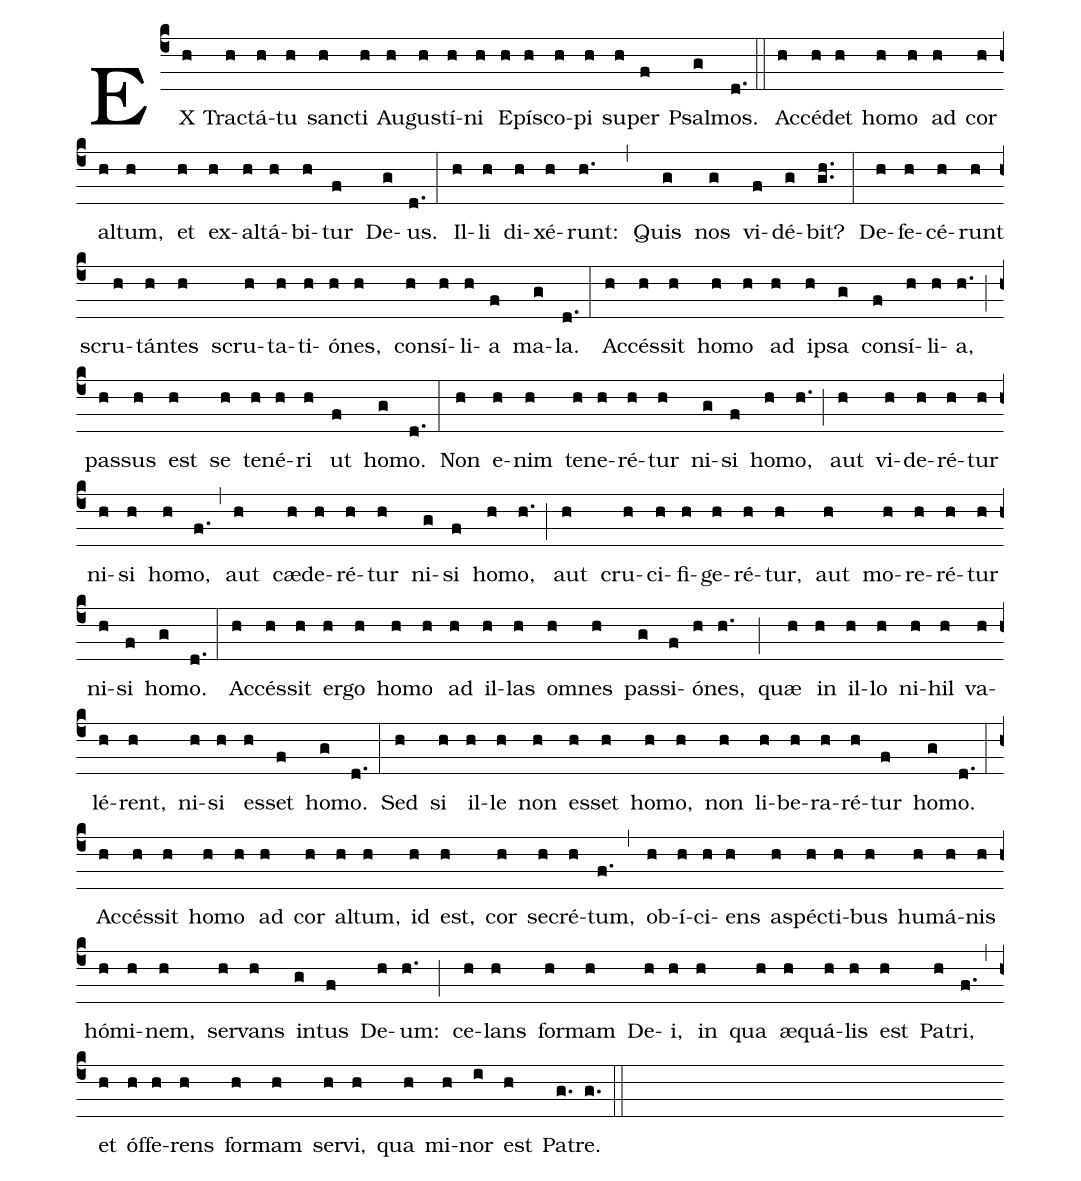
%%
(c4) EX(h) Trac(h)tá(h)tu(h) sanc(h)ti(h) Au(h)gus(h)tí(h)ni(h) E(h)pís(h)co(h)pi(h) su(h)per(f) Psal(g)mos.(d.) (::)
Ac(h)cé(h)det(h) ho(h)mo(h) ad(h) cor(h) al(h)tum,(h) et(h) ex(h)al(h)tá(h)bi(h)tur(f) De(g)us.(d.) (:)
Il(h)li(h) di(h)xé(h)runt:(h.) (,)
Quis(g) nos(g) vi(f)dé(g)bit?(gh..) (:)
De(h)fe(h)cé(h)runt(h) scru(h)tán(h)tes(h) scru(h)ta(h)ti(h)ó(h)nes,(h) con(h)sí(h)li(h)a(f) ma(g)la.(d.) (:)
Ac(h)cés(h)sit(h) ho(h)mo(h) ad(h) ip(h)sa(g) con(f)sí(h)li(h)a,(h.) (;)
pas(h)sus(h) est(h) se(h) te(h)né(h)ri(h) ut(f) ho(g)mo.(d.) (:)
Non(h) e(h)nim(h) te(h)ne(h)ré(h)tur(h) ni(g)si(f) ho(h)mo,(h.) (;)
aut(h) vi(h)de(h)ré(h)tur(h) ni(h)si(h) ho(h)mo,(f.) (,)
aut(h) cæ(h)de(h)ré(h)tur(h) ni(g)si(f) ho(h)mo,(h.) (;)
aut(h) cru(h)ci(h)fi(h)ge(h)ré(h)tur,(h) aut(h) mo(h)re(h)ré(h)tur(h) ni(h)si(f) ho(g)mo.(d.) (:)
Ac(h)cés(h)sit(h) er(h)go(h) ho(h)mo(h) ad(h) il(h)las(h) om(h)nes(h) pas(g)si(f)ó(h)nes,(h.) (;)
quæ(h) in(h) il(h)lo(h) ni(h)hil(h) va(h)lé(h)rent,(h) ni(h)si(h) es(h)set(f) ho(g)mo.(d.) (:)
Sed(h) si(h) il(h)le(h) non(h) es(h)set(h) ho(h)mo,(h) non(h) li(h)be(h)ra(h)ré(h)tur(f) ho(g)mo.(d.) (:)
Ac(h)cés(h)sit(h) ho(h)mo(h) ad(h) cor(h) al(h)tum,(h) id(h) est,(h) cor(h) se(h)cré(h)tum,(f.) (,)
ob(h)í(h)ci(h)ens(h) a(h)spéc(h)ti(h)bus(h) hu(h)má(h)nis(h) hó(h)mi(h)nem,(h) ser(h)vans(h) in(g)tus(f) De(h)um:(h.) (;)
ce(h)lans(h) for(h)mam(h) De(h)i,(h) in(h) qua(h) æ(h)quá(h)lis(h) est(h) Pa(h)tri,(f.) (,)
et(h) óf(h)fe(h)rens(h) for(h)mam(h) ser(h)vi,(h) qua(h) mi(h)nor(i) est(h) Pa(g.)tre.(g.) (::)
